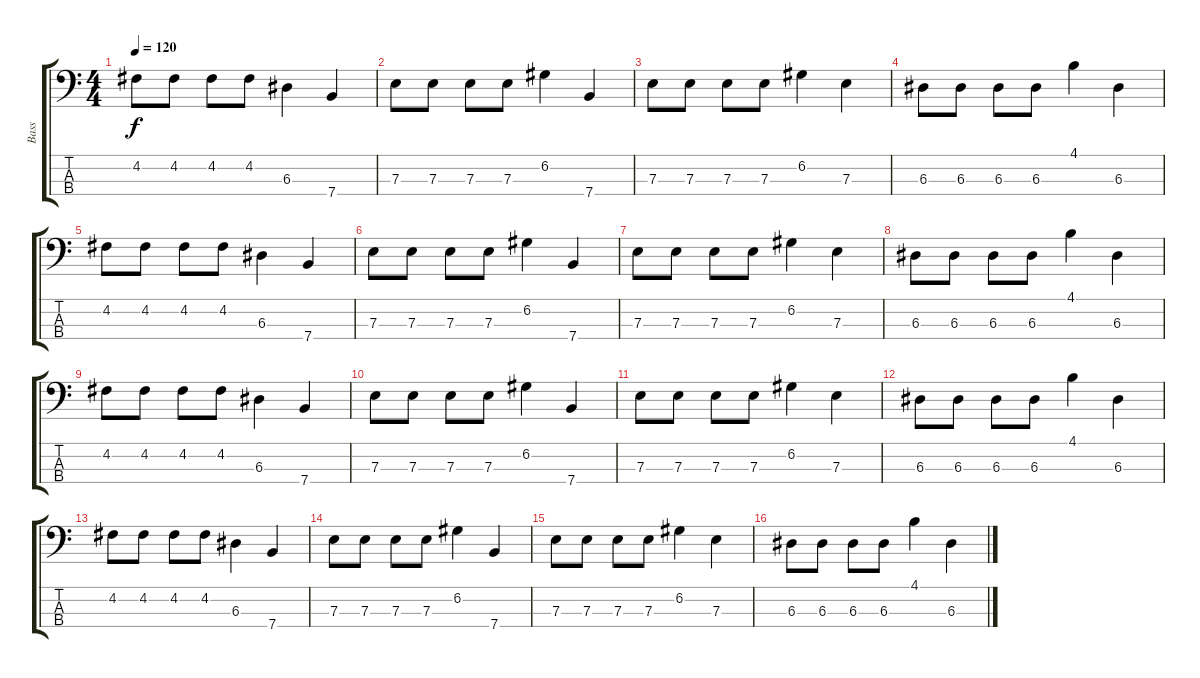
\track ("Bass" "Bass") {instrument electricbasspick}
\staff {score tabs}
\tuning (G2 D2 A1 E1) {hide}
\ts (4 4)
\tempo 120
\clef f4
\ks c
4.2.8{dy f} 4.2.8 4.2.8 4.2.8 6.3.4 7.4.4 |
7.3.8 7.3.8 7.3.8 7.3.8 6.2.4 7.4.4 |
7.3.8 7.3.8 7.3.8 7.3.8 6.2.4 7.3.4 |
6.3.8 6.3.8 6.3.8 6.3.8 4.1.4 6.3.4 |
4.2.8 4.2.8 4.2.8 4.2.8 6.3.4 7.4.4 |
7.3.8 7.3.8 7.3.8 7.3.8 6.2.4 7.4.4 |
7.3.8 7.3.8 7.3.8 7.3.8 6.2.4 7.3.4 |
6.3.8 6.3.8 6.3.8 6.3.8 4.1.4 6.3.4 |
4.2.8 4.2.8 4.2.8 4.2.8 6.3.4 7.4.4 |
7.3.8 7.3.8 7.3.8 7.3.8 6.2.4 7.4.4 |
7.3.8 7.3.8 7.3.8 7.3.8 6.2.4 7.3.4 |
6.3.8 6.3.8 6.3.8 6.3.8 4.1.4 6.3.4 |
4.2.8 4.2.8 4.2.8 4.2.8 6.3.4 7.4.4 |
7.3.8 7.3.8 7.3.8 7.3.8 6.2.4 7.4.4 |
7.3.8 7.3.8 7.3.8 7.3.8 6.2.4 7.3.4 |
6.3.8 6.3.8 6.3.8 6.3.8 4.1.4 6.3.4
